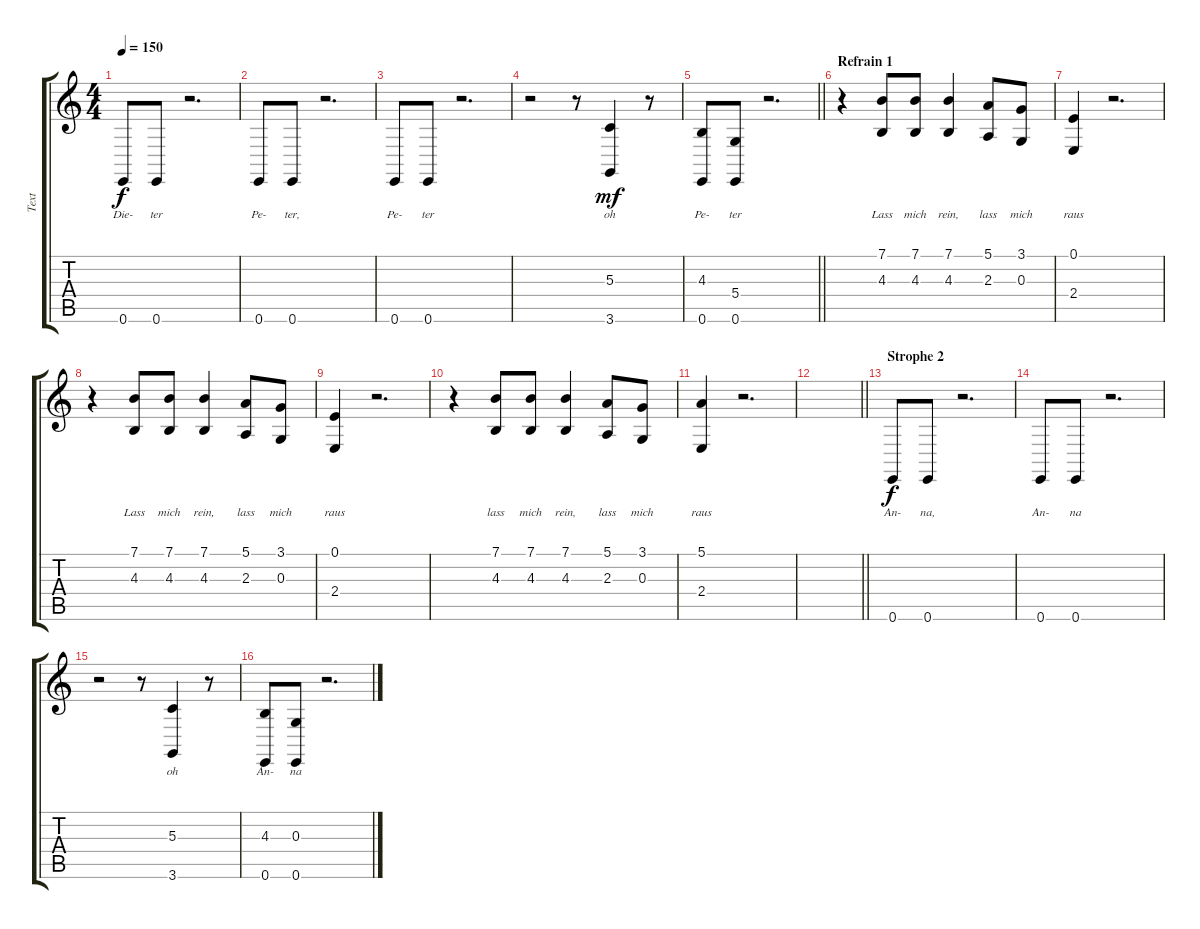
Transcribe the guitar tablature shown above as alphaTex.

\track ("Text" "Text") {instrument lead2sawtooth}
\staff {score tabs}
\tuning (E4 B3 G3 D3 A2 E2) {hide}
\ts (4 4)
\tempo 150
\clef g2
\ks c
0.6.8{lyrics (0 "Die-") lyrics (1 "") lyrics (2 "") lyrics (3 "") lyrics (4 "") dy f} 0.6.8{lyrics (0 "ter") lyrics (1 "") lyrics (2 "") lyrics (3 "") lyrics (4 "")} r.2{d} |
0.6.8{lyrics (0 "Pe-") lyrics (1 "") lyrics (2 "") lyrics (3 "") lyrics (4 "")} 0.6.8{lyrics (0 "ter,") lyrics (1 "") lyrics (2 "") lyrics (3 "") lyrics (4 "")} r.2{d} |
0.6.8{lyrics (0 "Pe-") lyrics (1 "") lyrics (2 "") lyrics (3 "") lyrics (4 "")} 0.6.8{lyrics (0 "ter") lyrics (1 "") lyrics (2 "") lyrics (3 "") lyrics (4 "")} r.2{d} |
r.2 r.8 (5.3 3.6).4{lyrics (0 "oh") lyrics (1 "") lyrics (2 "") lyrics (3 "") lyrics (4 "") dy mf} r.8 |
\barLineRight lightlight
(4.3 0.6).8{lyrics (0 "Pe-") lyrics (1 "") lyrics (2 "") lyrics (3 "") lyrics (4 "")} (5.4 0.6).8{lyrics (0 "ter") lyrics (1 "") lyrics (2 "") lyrics (3 "") lyrics (4 "")} r.2{d} |
\section ("" "Refrain 1")
r.4 (7.1 4.3).8{lyrics (0 "Lass") lyrics (1 "") lyrics (2 "") lyrics (3 "") lyrics (4 "")} (7.1 4.3).8{lyrics (0 "mich") lyrics (1 "") lyrics (2 "") lyrics (3 "") lyrics (4 "")} (7.1 4.3).4{lyrics (0 "rein,") lyrics (1 "") lyrics (2 "") lyrics (3 "") lyrics (4 "")} (5.1 2.3).8{lyrics (0 "lass") lyrics (1 "") lyrics (2 "") lyrics (3 "") lyrics (4 "")} (3.1 0.3).8{lyrics (0 "mich") lyrics (1 "") lyrics (2 "") lyrics (3 "") lyrics (4 "")} |
(0.1 2.4).4{lyrics (0 "raus") lyrics (1 "") lyrics (2 "") lyrics (3 "") lyrics (4 "")} r.2{d} |
r.4 (7.1 4.3).8{lyrics (0 "Lass") lyrics (1 "") lyrics (2 "") lyrics (3 "") lyrics (4 "")} (7.1 4.3).8{lyrics (0 "mich") lyrics (1 "") lyrics (2 "") lyrics (3 "") lyrics (4 "")} (7.1 4.3).4{lyrics (0 "rein,") lyrics (1 "") lyrics (2 "") lyrics (3 "") lyrics (4 "")} (5.1 2.3).8{lyrics (0 "lass") lyrics (1 "") lyrics (2 "") lyrics (3 "") lyrics (4 "")} (3.1 0.3).8{lyrics (0 "mich") lyrics (1 "") lyrics (2 "") lyrics (3 "") lyrics (4 "")} |
(0.1 2.4).4{lyrics (0 "raus") lyrics (1 "") lyrics (2 "") lyrics (3 "") lyrics (4 "")} r.2{d} |
r.4 (7.1 4.3).8{lyrics (0 "lass") lyrics (1 "") lyrics (2 "") lyrics (3 "") lyrics (4 "")} (7.1 4.3).8{lyrics (0 "mich") lyrics (1 "") lyrics (2 "") lyrics (3 "") lyrics (4 "")} (7.1 4.3).4{lyrics (0 "rein,") lyrics (1 "") lyrics (2 "") lyrics (3 "") lyrics (4 "")} (5.1 2.3).8{lyrics (0 "lass") lyrics (1 "") lyrics (2 "") lyrics (3 "") lyrics (4 "")} (3.1 0.3).8{lyrics (0 "mich") lyrics (1 "") lyrics (2 "") lyrics (3 "") lyrics (4 "")} |
(5.1 2.4).4{lyrics (0 "raus") lyrics (1 "") lyrics (2 "") lyrics (3 "") lyrics (4 "")} r.2{d} |
\barLineRight lightlight
|
\section ("" "Strophe 2")
0.6.8{lyrics (0 "An-") lyrics (1 "") lyrics (2 "") lyrics (3 "") lyrics (4 "") dy f} 0.6.8{lyrics (0 "na,") lyrics (1 "") lyrics (2 "") lyrics (3 "") lyrics (4 "")} r.2{d} |
0.6.8{lyrics (0 "An-") lyrics (1 "") lyrics (2 "") lyrics (3 "") lyrics (4 "")} 0.6.8{lyrics (0 "na") lyrics (1 "") lyrics (2 "") lyrics (3 "") lyrics (4 "")} r.2{d} |
r.2 r.8 (5.3 3.6).4{lyrics (0 "oh") lyrics (1 "") lyrics (2 "") lyrics (3 "") lyrics (4 "")} r.8 |
(4.3 0.6).8{lyrics (0 "An-") lyrics (1 "") lyrics (2 "") lyrics (3 "") lyrics (4 "")} (0.3 0.6).8{lyrics (0 "na") lyrics (1 "") lyrics (2 "") lyrics (3 "") lyrics (4 "")} r.2{d}
